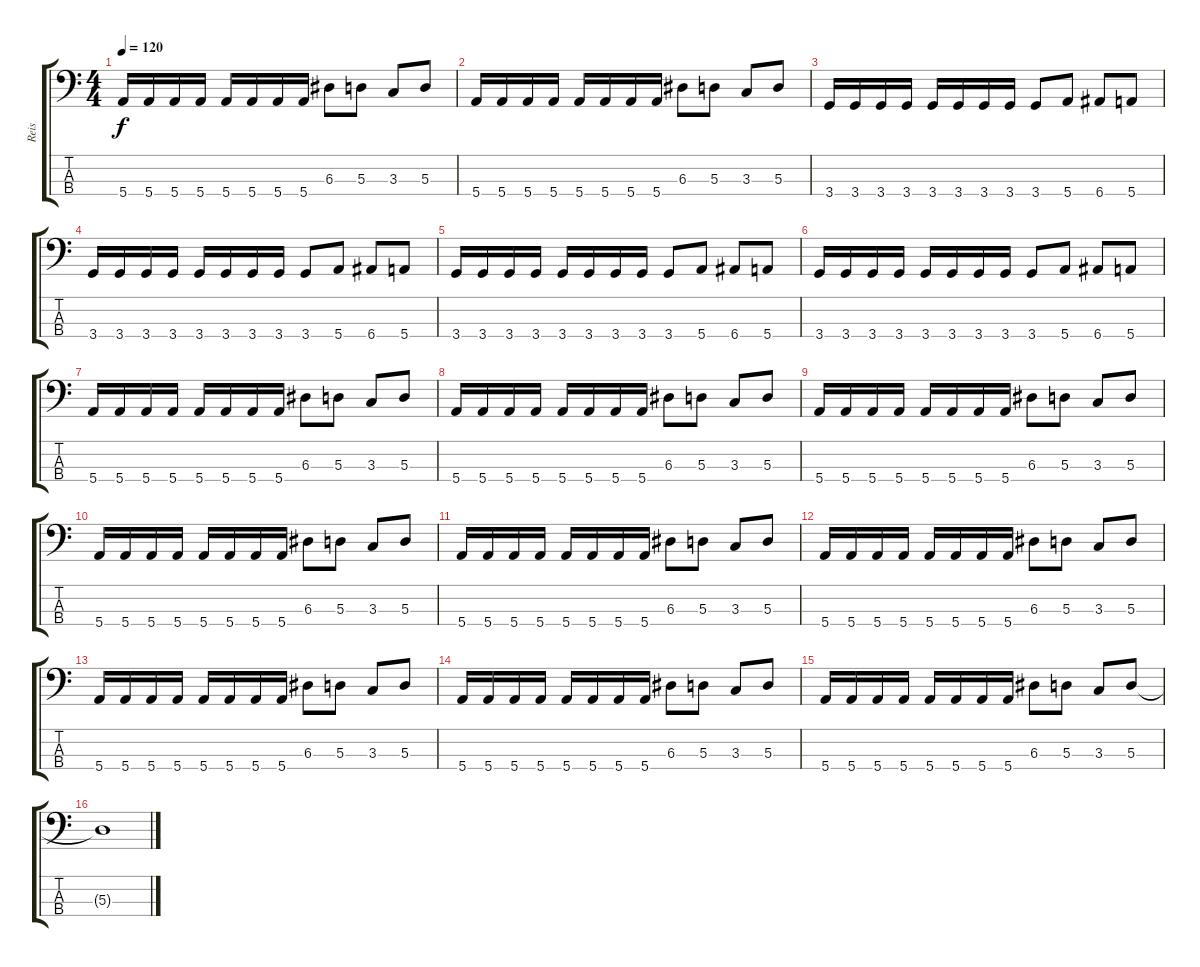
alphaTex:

\track ("Reis" "Reis") {instrument electricbassfinger}
\staff {score tabs}
\tuning (G2 D2 A1 E1) {hide}
\ts (4 4)
\tempo 120
\clef f4
\ks c
5.4.16{dy f} 5.4.16 5.4.16 5.4.16 5.4.16 5.4.16 5.4.16 5.4.16 6.3.8 5.3.8 3.3.8 5.3.8 |
5.4.16 5.4.16 5.4.16 5.4.16 5.4.16 5.4.16 5.4.16 5.4.16 6.3.8 5.3.8 3.3.8 5.3.8 |
3.4.16 3.4.16 3.4.16 3.4.16 3.4.16 3.4.16 3.4.16 3.4.16 3.4.8 5.4.8 6.4.8 5.4.8 |
3.4.16 3.4.16 3.4.16 3.4.16 3.4.16 3.4.16 3.4.16 3.4.16 3.4.8 5.4.8 6.4.8 5.4.8 |
3.4.16 3.4.16 3.4.16 3.4.16 3.4.16 3.4.16 3.4.16 3.4.16 3.4.8 5.4.8 6.4.8 5.4.8 |
3.4.16 3.4.16 3.4.16 3.4.16 3.4.16 3.4.16 3.4.16 3.4.16 3.4.8 5.4.8 6.4.8 5.4.8 |
5.4.16 5.4.16 5.4.16 5.4.16 5.4.16 5.4.16 5.4.16 5.4.16 6.3.8 5.3.8 3.3.8 5.3.8 |
5.4.16 5.4.16 5.4.16 5.4.16 5.4.16 5.4.16 5.4.16 5.4.16 6.3.8 5.3.8 3.3.8 5.3.8 |
5.4.16 5.4.16 5.4.16 5.4.16 5.4.16 5.4.16 5.4.16 5.4.16 6.3.8 5.3.8 3.3.8 5.3.8 |
5.4.16 5.4.16 5.4.16 5.4.16 5.4.16 5.4.16 5.4.16 5.4.16 6.3.8 5.3.8 3.3.8 5.3.8 |
5.4.16 5.4.16 5.4.16 5.4.16 5.4.16 5.4.16 5.4.16 5.4.16 6.3.8 5.3.8 3.3.8 5.3.8 |
5.4.16 5.4.16 5.4.16 5.4.16 5.4.16 5.4.16 5.4.16 5.4.16 6.3.8 5.3.8 3.3.8 5.3.8 |
5.4.16 5.4.16 5.4.16 5.4.16 5.4.16 5.4.16 5.4.16 5.4.16 6.3.8 5.3.8 3.3.8 5.3.8 |
5.4.16 5.4.16 5.4.16 5.4.16 5.4.16 5.4.16 5.4.16 5.4.16 6.3.8 5.3.8 3.3.8 5.3.8 |
5.4.16 5.4.16 5.4.16 5.4.16 5.4.16 5.4.16 5.4.16 5.4.16 6.3.8 5.3.8 3.3.8 5.3.8 |
5.3{t}.1
